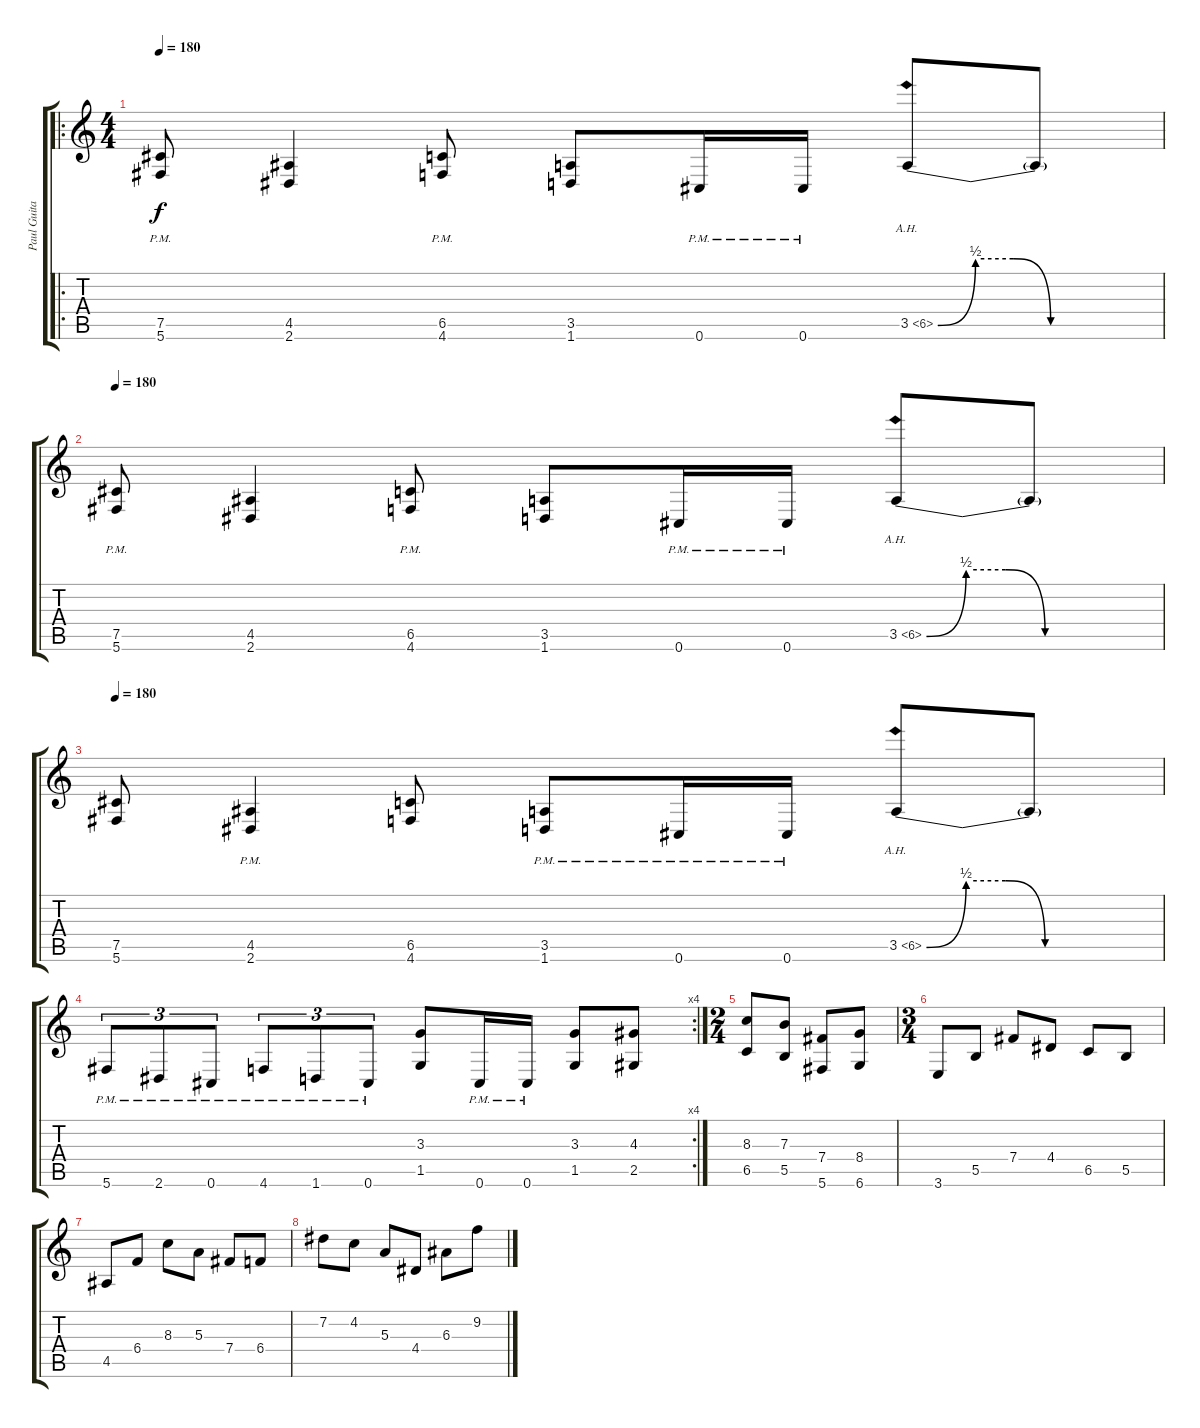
\track ("Paul Guitar" "Paul Guita") {instrument overdrivenguitar}
\staff {score tabs}
\tuning (Db4 Ab3 E3 B2 Gb2 Db2) {hide}
\ro
\ts (4 4)
\tempo 180
\clef g2
\ks c
(7.5{pm} 5.6).8{dy f} (4.5 2.6).4 (6.5{pm} 4.6).8 (3.5 1.6).8 0.6{pm}.16 0.6{pm}.16 3.5{be (custom 0 0 10 2 20 2 30 0 60 0) ah 3}.8 3.5{t}.8 |
\tempo 180
(7.5{pm} 5.6).8 (4.5 2.6).4 (6.5{pm} 4.6).8 (3.5 1.6).8 0.6{pm}.16 0.6{pm}.16 3.5{be (custom 0 0 10 2 20 2 30 0 60 0) ah 3}.8 3.5{t}.8 |
\tempo 180
(7.5 5.6).8 (4.5{pm} 2.6).4 (6.5 4.6).8 (3.5{pm} 1.6).8 0.6{pm}.16 0.6{pm}.16 3.5{be (custom 0 0 10 2 20 2 30 0 60 0) ah 3}.8 3.5{t}.8 |
\rc 4
5.6{pm}.8{tu (3 2)} 2.6{pm}.8{tu (3 2)} 0.6{pm}.8{tu (3 2)} 4.6{pm}.8{tu (3 2)} 1.6{pm}.8{tu (3 2)} 0.6{pm}.8{tu (3 2)} (3.3 1.5).8 0.6{pm}.16 0.6{pm}.16 (3.3 1.5).8 (4.3 2.5).8 |
\ts (2 4)
(8.3 6.5).8 (7.3 5.5).8 (7.4 5.6).8 (8.4 6.6).8 |
\ts (3 4)
3.6.8 5.5.8 7.4.8 4.4.8 6.5.8 5.5.8 |
4.5.8 6.4.8 8.3.8 5.3.8 7.4.8 6.4.8 |
7.2.8 4.2.8 5.3.8 4.4.8 6.3.8 9.2.8
